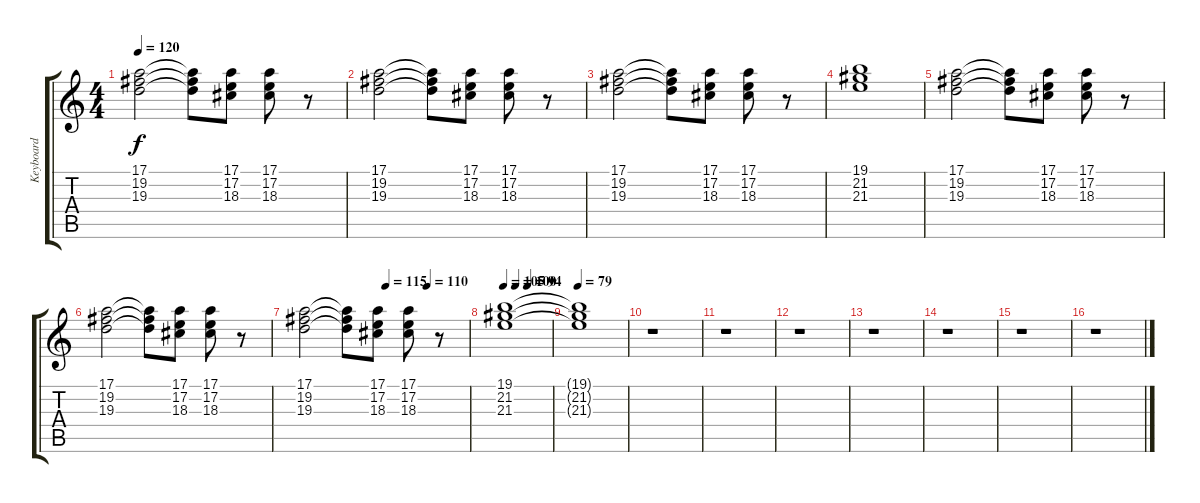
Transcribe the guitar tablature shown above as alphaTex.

\track ("Keyboard" "Keyboard") {instrument rockorgan}
\staff {score tabs}
\tuning (E4 B3 G3 D3 A2 E2) {hide}
\ts (4 4)
\tempo 120
\clef g2
\ks c
(17.1 19.2 19.3).2{dy f} (17.1{t} 19.2{t} 19.3{t}).8 (17.1 17.2 18.3).8 (17.1 17.2 18.3).8 r.8 |
(17.1 19.2 19.3).2 (17.1{t} 19.2{t} 19.3{t}).8 (17.1 17.2 18.3).8 (17.1 17.2 18.3).8 r.8 |
(17.1 19.2 19.3).2 (17.1{t} 19.2{t} 19.3{t}).8 (17.1 17.2 18.3).8 (17.1 17.2 18.3).8 r.8 |
(19.1 21.2 21.3).1 |
(17.1 19.2 19.3).2 (17.1{t} 19.2{t} 19.3{t}).8 (17.1 17.2 18.3).8 (17.1 17.2 18.3).8 r.8 |
(17.1 19.2 19.3).2 (17.1{t} 19.2{t} 19.3{t}).8 (17.1 17.2 18.3).8 (17.1 17.2 18.3).8 r.8 |
\tempo (115 0.5)
\tempo (110 0.75)
(17.1 19.2 19.3).2 (17.1{t} 19.2{t} 19.3{t}).8 (17.1 17.2 18.3).8 (17.1 17.2 18.3).8 r.8 |
\tempo 105
\tempo (100 0.25)
\tempo (94 0.5)
(19.1 21.2 21.3).1 |
\tempo 79
(19.1{t} 21.2{t} 21.3{t}).1 |
r.1 |
r.1 |
r.1 |
r.1 |
r.1 |
r.1 |
r.1
